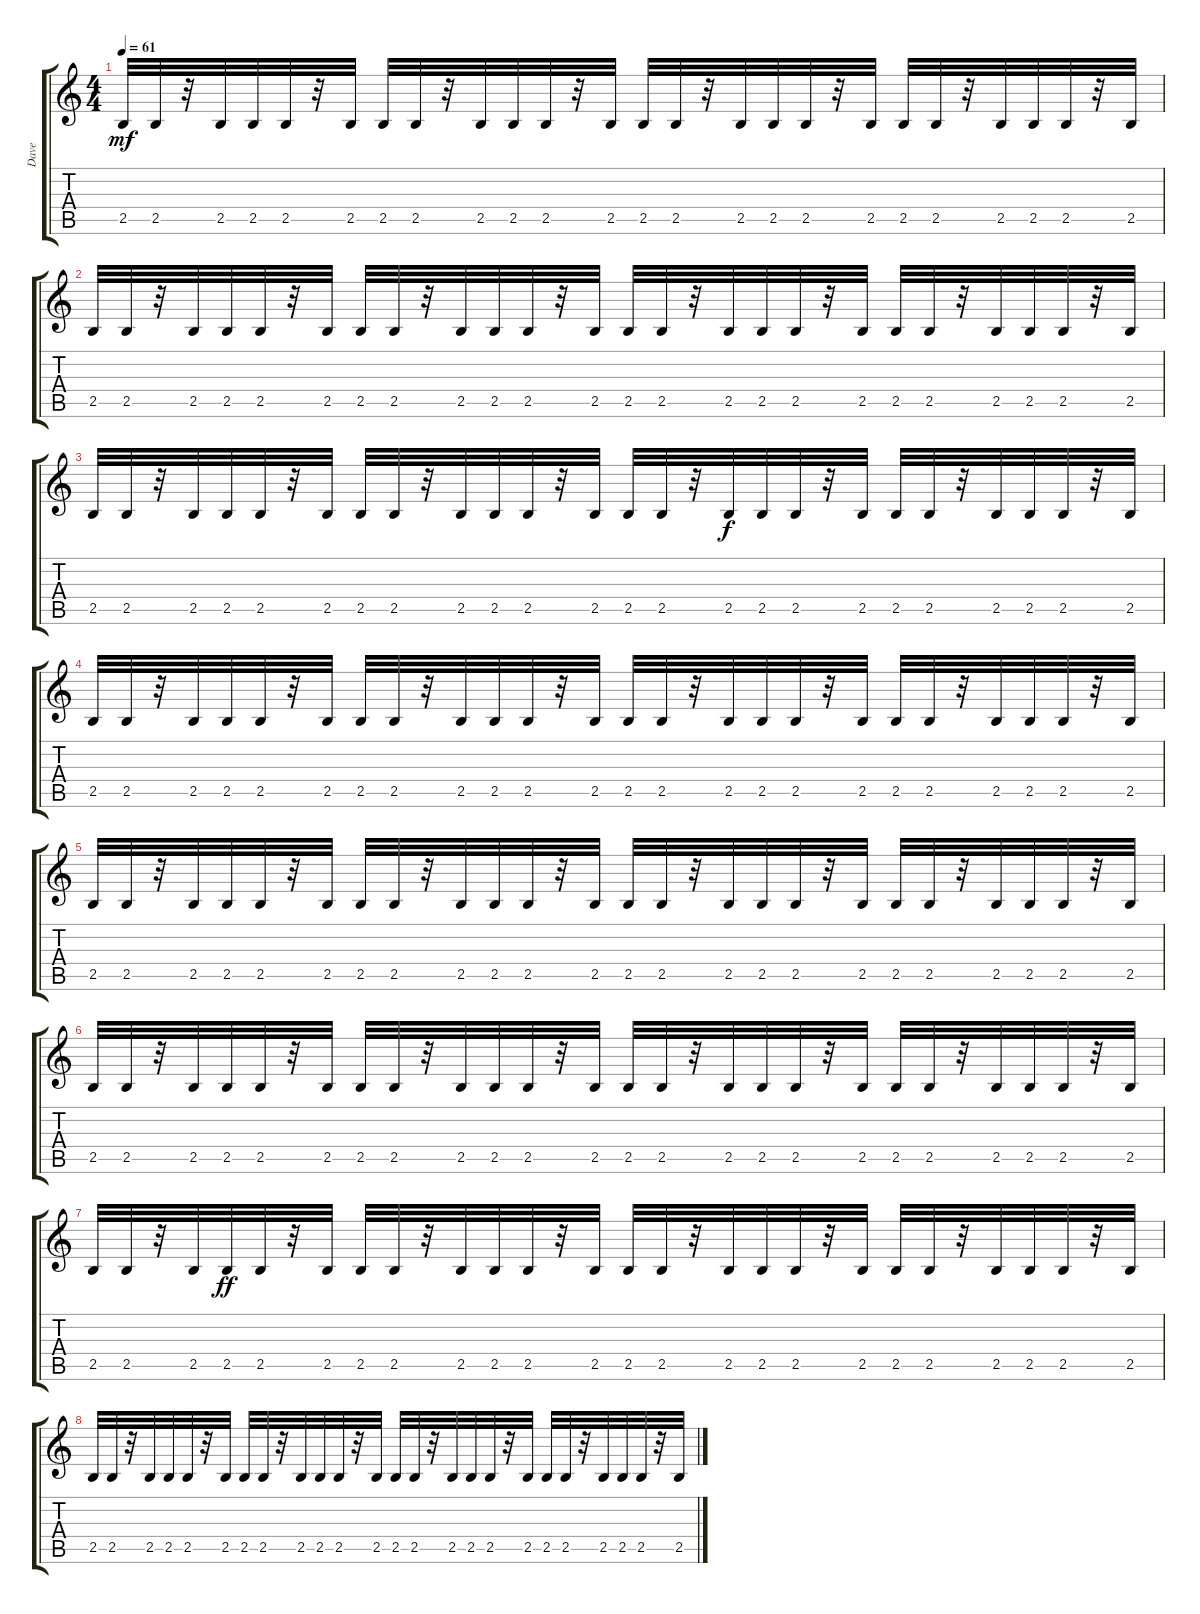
\track ("Dave" "Dave") {instrument electricguitarjazz}
\staff {score tabs}
\tuning (E4 B3 G3 D3 A2 E2) {hide}
\ts (4 4)
\tempo 61
\clef g2
\ks c
2.5.32{dy mf} 2.5.32 r.32 2.5.32 2.5.32 2.5.32 r.32 2.5.32 2.5.32 2.5.32 r.32 2.5.32 2.5.32 2.5.32 r.32 2.5.32 2.5.32 2.5.32 r.32 2.5.32 2.5.32 2.5.32 r.32 2.5.32 2.5.32 2.5.32 r.32 2.5.32 2.5.32 2.5.32 r.32 2.5.32 |
2.5.32 2.5.32 r.32 2.5.32 2.5.32 2.5.32 r.32 2.5.32 2.5.32 2.5.32 r.32 2.5.32 2.5.32 2.5.32 r.32 2.5.32 2.5.32 2.5.32 r.32 2.5.32 2.5.32 2.5.32 r.32 2.5.32 2.5.32 2.5.32 r.32 2.5.32 2.5.32 2.5.32 r.32 2.5.32 |
2.5.32 2.5.32 r.32 2.5.32 2.5.32 2.5.32 r.32 2.5.32 2.5.32 2.5.32 r.32 2.5.32 2.5.32 2.5.32 r.32 2.5.32 2.5.32 2.5.32 r.32 2.5.32{dy f} 2.5.32 2.5.32 r.32 2.5.32 2.5.32 2.5.32 r.32 2.5.32 2.5.32 2.5.32 r.32 2.5.32 |
2.5.32 2.5.32 r.32 2.5.32 2.5.32 2.5.32 r.32 2.5.32 2.5.32 2.5.32 r.32 2.5.32 2.5.32 2.5.32 r.32 2.5.32 2.5.32 2.5.32 r.32 2.5.32 2.5.32 2.5.32 r.32 2.5.32 2.5.32 2.5.32 r.32 2.5.32 2.5.32 2.5.32 r.32 2.5.32 |
2.5.32 2.5.32 r.32 2.5.32 2.5.32 2.5.32 r.32 2.5.32 2.5.32 2.5.32 r.32 2.5.32 2.5.32 2.5.32 r.32 2.5.32 2.5.32 2.5.32 r.32 2.5.32 2.5.32 2.5.32{volume 12} r.32 2.5.32 2.5.32 2.5.32 r.32 2.5.32 2.5.32 2.5.32 r.32 2.5.32 |
2.5.32 2.5.32 r.32 2.5.32 2.5.32 2.5.32 r.32 2.5.32 2.5.32 2.5.32 r.32 2.5.32 2.5.32 2.5.32 r.32 2.5.32 2.5.32 2.5.32 r.32 2.5.32 2.5.32 2.5.32 r.32 2.5.32 2.5.32 2.5.32 r.32 2.5.32 2.5.32 2.5.32 r.32 2.5.32 |
2.5.32 2.5.32 r.32 2.5.32 2.5.32{dy ff} 2.5.32 r.32 2.5.32 2.5.32 2.5.32 r.32 2.5.32 2.5.32 2.5.32 r.32 2.5.32 2.5.32 2.5.32 r.32 2.5.32 2.5.32 2.5.32 r.32 2.5.32 2.5.32 2.5.32 r.32 2.5.32 2.5.32 2.5.32 r.32 2.5.32 |
2.5.32 2.5.32 r.32 2.5.32 2.5.32 2.5.32 r.32 2.5.32 2.5.32 2.5.32 r.32 2.5.32 2.5.32 2.5.32 r.32 2.5.32 2.5.32 2.5.32 r.32 2.5.32 2.5.32 2.5.32 r.32 2.5.32 2.5.32 2.5.32{volume 13} r.32 2.5.32 2.5.32 2.5.32 r.32 2.5.32
